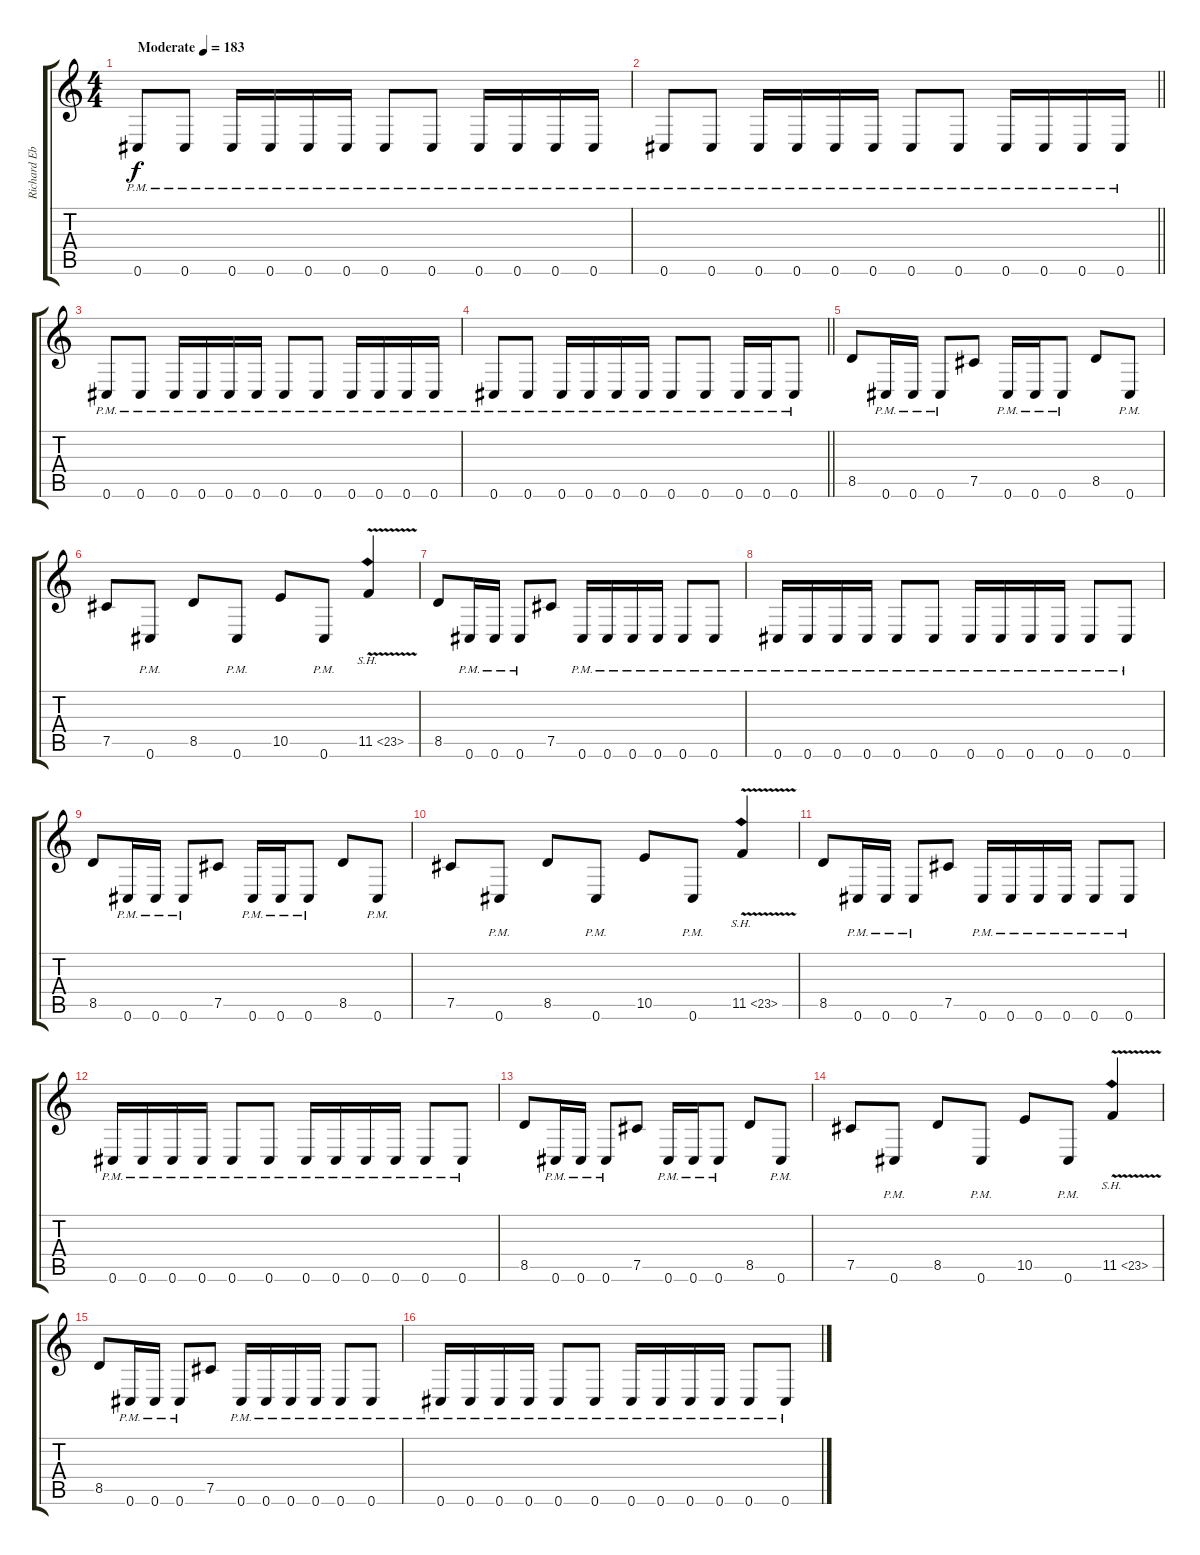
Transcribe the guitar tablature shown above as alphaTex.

\track ("Richard Ebisch (Lead)" "Richard Eb") {instrument distortionguitar}
\staff {score tabs}
\tuning (Db4 Ab3 E3 B2 Gb2 Db2) {hide}
\ts (4 4)
\tempo (183 "Moderate")
\clef g2
\ks c
0.6{pm}.8{dy f instrument distortionguitar} 0.6{pm}.8 0.6{pm}.16 0.6{pm}.16 0.6{pm}.16 0.6{pm}.16 0.6{pm}.8 0.6{pm}.8 0.6{pm}.16 0.6{pm}.16 0.6{pm}.16 0.6{pm}.16 |
\barLineRight lightlight
0.6{pm}.8 0.6{pm}.8 0.6{pm}.16 0.6{pm}.16 0.6{pm}.16 0.6{pm}.16 0.6{pm}.8 0.6{pm}.8 0.6{pm}.16 0.6{pm}.16 0.6{pm}.16 0.6{pm}.16 |
0.6{pm}.8 0.6{pm}.8 0.6{pm}.16 0.6{pm}.16 0.6{pm}.16 0.6{pm}.16 0.6{pm}.8 0.6{pm}.8 0.6{pm}.16 0.6{pm}.16 0.6{pm}.16 0.6{pm}.16 |
\barLineRight lightlight
0.6{pm}.8 0.6{pm}.8 0.6{pm}.16 0.6{pm}.16 0.6{pm}.16 0.6{pm}.16 0.6{pm}.8 0.6{pm}.8 0.6{pm}.16 0.6{pm}.16 0.6{pm}.8 |
8.5.8 0.6{pm}.16 0.6{pm}.16 0.6{pm}.8 7.5.8 0.6{pm}.16 0.6{pm}.16 0.6{pm}.8 8.5.8 0.6{pm}.8 |
7.5.8 0.6{pm}.8 8.5.8 0.6{pm}.8 10.5.8 0.6{pm}.8 11.5{sh 12 v}.4 |
8.5.8 0.6{pm}.16 0.6{pm}.16 0.6{pm}.8 7.5.8 0.6{pm}.16 0.6{pm}.16 0.6{pm}.16 0.6{pm}.16 0.6{pm}.8 0.6{pm}.8 |
0.6{pm}.16 0.6{pm}.16 0.6{pm}.16 0.6{pm}.16 0.6{pm}.8 0.6{pm}.8 0.6{pm}.16 0.6{pm}.16 0.6{pm}.16 0.6{pm}.16 0.6{pm}.8 0.6{pm}.8 |
8.5.8 0.6{pm}.16 0.6{pm}.16 0.6{pm}.8 7.5.8 0.6{pm}.16 0.6{pm}.16 0.6{pm}.8 8.5.8 0.6{pm}.8 |
7.5.8 0.6{pm}.8 8.5.8 0.6{pm}.8 10.5.8 0.6{pm}.8 11.5{sh 12 v}.4 |
8.5.8 0.6{pm}.16 0.6{pm}.16 0.6{pm}.8 7.5.8 0.6{pm}.16 0.6{pm}.16 0.6{pm}.16 0.6{pm}.16 0.6{pm}.8 0.6{pm}.8 |
0.6{pm}.16 0.6{pm}.16 0.6{pm}.16 0.6{pm}.16 0.6{pm}.8 0.6{pm}.8 0.6{pm}.16 0.6{pm}.16 0.6{pm}.16 0.6{pm}.16 0.6{pm}.8 0.6{pm}.8 |
8.5.8 0.6{pm}.16 0.6{pm}.16 0.6{pm}.8 7.5.8 0.6{pm}.16 0.6{pm}.16 0.6{pm}.8 8.5.8 0.6{pm}.8 |
7.5.8 0.6{pm}.8 8.5.8 0.6{pm}.8 10.5.8 0.6{pm}.8 11.5{sh 12 v}.4 |
8.5.8 0.6{pm}.16 0.6{pm}.16 0.6{pm}.8 7.5.8 0.6{pm}.16 0.6{pm}.16 0.6{pm}.16 0.6{pm}.16 0.6{pm}.8 0.6{pm}.8 |
0.6{pm}.16 0.6{pm}.16 0.6{pm}.16 0.6{pm}.16 0.6{pm}.8 0.6{pm}.8 0.6{pm}.16 0.6{pm}.16 0.6{pm}.16 0.6{pm}.16 0.6{pm}.8 0.6{pm}.8
